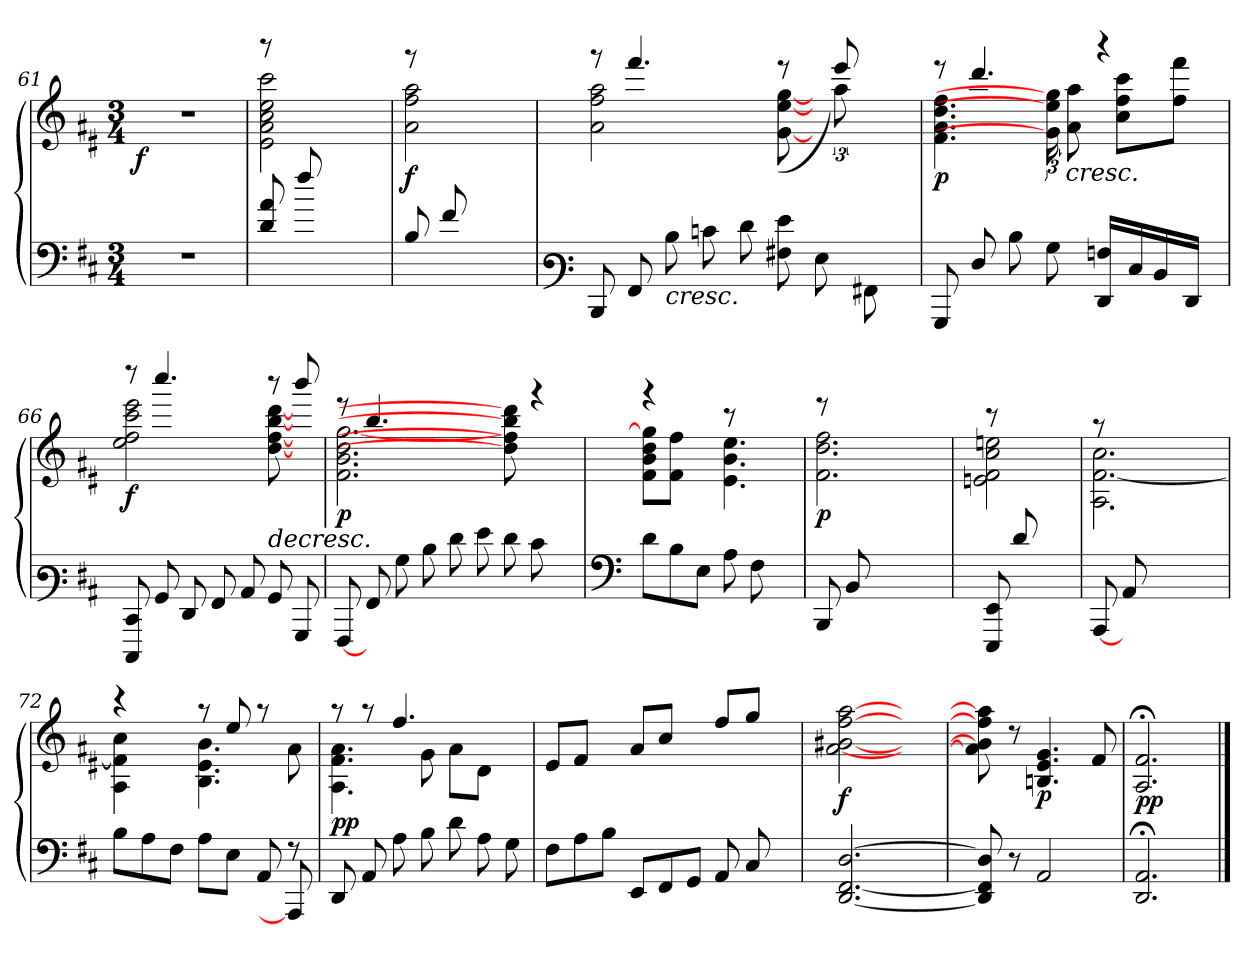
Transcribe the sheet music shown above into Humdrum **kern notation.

**kern	**kern	**dynam
*part1	*part1	*part1
*staff2	*staff1	*staff1/2
!!LO:LB:g=z
*clefF4	*clefG3	*
*k[f#c#]	*k[f#c#]	*
*M3/4	*M3/4	*
=61	=61	=61
!	!	!LO:DY:b
2.r	2.r	f
=62	=62	=62
*	*^	*
8d/ 8a/L	8rfff	2c#\ 2f#\ 2a\ 2cc#\ 2aa\	.
8ff#/	4.ryy	.	.
4ryy	.	.	.
=63	=63	=63	=63
!	!	!	!LO:DY:b
8B/L	8rddd	2f#\ 2dd\ 2ff#\	f
8f#/	4.ryy	.	.
4ryy	.	.	.
!!LO:LB:g=z	!!
=64	=64	=64	=64
*clefF3	*	*	*
8DD/L	8rddd	2f#\ 2dd\ 2ff#\	.
8AA/	4.ddd/	.	.
!	!	!	!LO:HP:b=2
8d\L	.	.	<
8en\	.	.	.
8f#\J	8ryy	8ryy	.
8A#X\ 8g\L	8rccc	(<[8e\ [8cc#\ [8ee\	.
8G\	24ryy	24ryy	.
.	8ccc#/	12ff#\)	.
8AA#X\J	.	12ryy	.
.	12ryy	.	.
.	.	24ryy	.
=65	=65	=65	=65
*^	*	*	*
!	!	!	!	!LO:DY:b
2ryy	8BBB/L	8rbb	4.d\ 4.f#\ 4.b\ 4.dd\	p
.	8F#/	4.bb/	.	.
.	8d\L	.	.	.
.	8B\J	.	24e\] 24cc#\] 24ee\]	.
!	!	!	!	!LO:HP:b
.	.	.	8f#\ 8ff#\	<
16FF#/ 16An/LL	24ryy	4rggg	.	.
.	4ryy	.	8a\ 8dd\ 8aa\L	.
16E/	.	.	.	.
16D/	.	.	.	.
.	.	.	8dd\ 8ddd\J	.
16FF#/JJ	.	.	.	.
24ryy	.	24ryy	.	.
*v	*v	*	*	*
=66	=66	=66	=66
!	!	!	!LO:DY:b
8EEE/ 8EE/L	8raaa	2cc#\ 2dd\ 2aa\ 2ccc#\	f
8BB/	4.aaa/	.	.
8FF#/L	.	.	.
8AA/	.	.	.
8C#/J	8ryy	8ryy	.
!	!	!	!LO:HP:b
8BB/L	8rggg	[8b\ [8dd\ [8gg\ [8bb\	>
8BBB/J	8ggg/	8ryy	.
=67	=67	=67	=67
!	!	!	!LO:DY:b
[>8AAA/L	8rccc	2.d\ 2.g\ 2.b\ [<2.ee\	p
8AA/	4.gg/	.	.
8B\L	.	.	.
8d\	.	.	.
8f#\J	2ryy	.	.
8g\L	.	.	.
8f#\	.	8b\] 8dd\] 8gg\] 8bb\]	.
8e\J	.	4rddd	.
8ryy	8ryy	.	.
!!LO:LB:g=z	!!
=68	=68	=68	=68
*clefF4	*	*	*
8d\L	4rddd	(<8d\ 8g\ 8b\ 8ee\]L	.
8B\	.	8d\ 8dd\J	.
8E\J	8ryy	8ryy	[
8A\L	8raa	4.c#\ 4.g\ 4.cc#\	.
8F#\	4ryy	.	.
8ryy	.	.	.
=69	=69	=69	=69
!	!	!	!LO:DY:b
8BBB/L	8rbb	2.d\ 2.b\ 2.dd\	p
8BB/	2ryy	.	.
2ryy	.	.	.
.	8ryy	.	.
=70	=70	=70	=70
8EEE/ 8EE/L	8raa	2cn\ 2d\ 2a\ 2ccn\	.
8d/	4.ryy	.	.
4ryy	.	.	.
=71	=71	=71	=71
[>8AAA/L	8rff	2.F#\ [<2.d\ 2.a\	.
8AA/	2ryy	.	.
2ryy	.	.	.
.	8ryy	.	.
!!LO:LB:g=z	!!
=72	=72	=72	=72
*^	*	*	*
8B\L	8ryy	4raa	4F#\ 4d\] 4a\	.
*v	*v	*	*	*
8A\	.	.	.
8F#\J	8ryy	8ryy	.
8A\L	8rff	4.G\ 4.c#\ 4.g\	.
8E\J	8cc#/	.	.
*^	*	*	*
8ryy	8AA/K	8rff	.	.
8r	8AAA/k]	8ryy	8f#\	.
=73	=73	=73	=73	=73
!	!	!	!	!LO:DY:b
*v	*v	*	*	*
8DD/L	8rff	4.F#\ 4.d\ 4.f#\	pp
8AA/	8rff	.	.
8A\L	4.dd/	.	.
8B\	.	8e\	.
8d\L	.	8f#\L	.
8A\	8ryy	8B\J	.
8G\J	8ryy	8ryy	.
=74	=74	=74	=74
8F#\L	8c#/L	1ryy	.
8A\	8d/J	.	.
8B\J	8ryy	.	.
8EE/L	8f#/L	.	.
8FF#/	8a/J	.	.
8GG/J	8ryy	.	.
8AA/L	8dd/L	.	.
8C#/	8ee/J	.	.
8ryy	8ryy	8cc#\J	[
=75	=75	=75	=75
!	!	!	!LO:DY:b
*	*v	*v	*
[<2.DD/ [<2.FF#/ [>2.D/	[<2f#\ [>2g#X\ [>2dd\ [>2ff#\	f
.	4ryy	.
=76	=76	=76
8DD/] 8FF#/] 8D/]	8f#\] 8g#\] 8dd\] 8ff#\]	.
8r	8rb	.
!	!	!LO:DY:b
2AA/	4.Gn/ 4.c#/ 4.e/	p
.	8d/	]
=77	=77	=77
!	!	!LO:DY:b
2.DD/;< 2.AA/;<	2.F#/;< 2.d/;<	pp
==	==	==
*-	*-	*-
